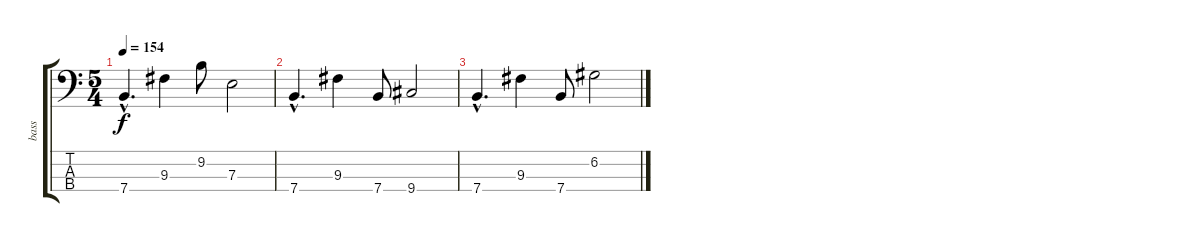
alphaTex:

\track ("bass" "bass") {instrument electricbassfinger}
\staff {score tabs}
\tuning (G2 D2 A1 E1) {hide}
\ts (5 4)
\tempo 154
\clef f4
\ks c
7.4{hac}.4{d dy f} 9.3.4 9.2.8 7.3.2 |
7.4{hac}.4{d} 9.3.4 7.4.8 9.4.2 |
7.4{hac}.4{d} 9.3.4 7.4.8 6.2.2
